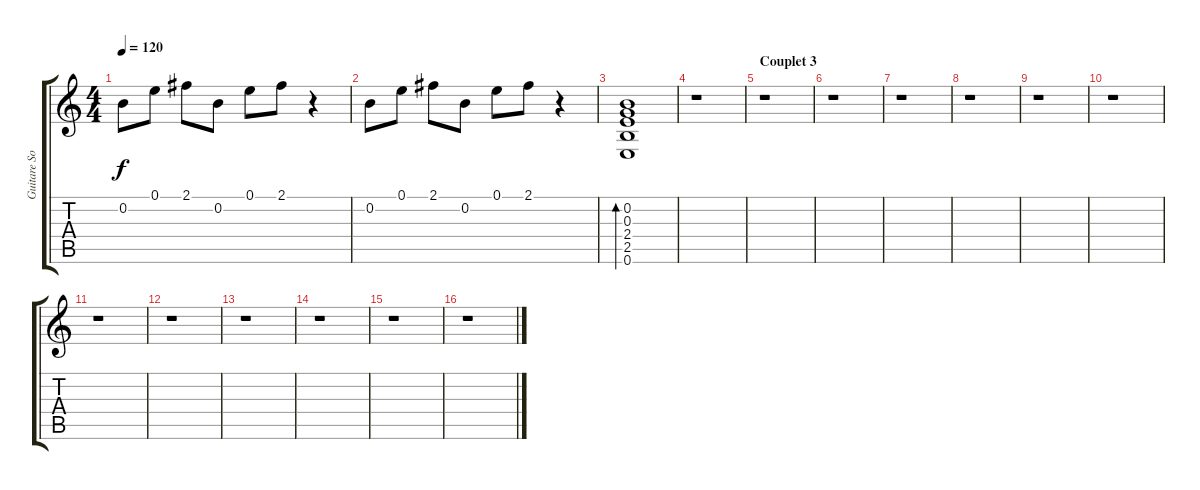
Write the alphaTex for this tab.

\track ("Guitare Solo" "Guitare So") {instrument overdrivenguitar}
\staff {score tabs}
\tuning (E4 B3 G3 D3 A2 E2) {hide}
\ts (4 4)
\tempo 120
\clef g2
\ks c
0.2.8{dy f} 0.1.8 2.1.8 0.2.8 0.1.8 2.1.8 r.4 |
0.2.8 0.1.8 2.1.8 0.2.8 0.1.8 2.1.8 r.4 |
(0.2 0.3 2.4 2.5 0.6).1{bd 60} |
r.1 |
\section ("" "Couplet 3")
r.1 |
r.1 |
r.1 |
r.1 |
r.1 |
r.1 |
r.1 |
r.1 |
r.1 |
r.1 |
r.1 |
r.1
